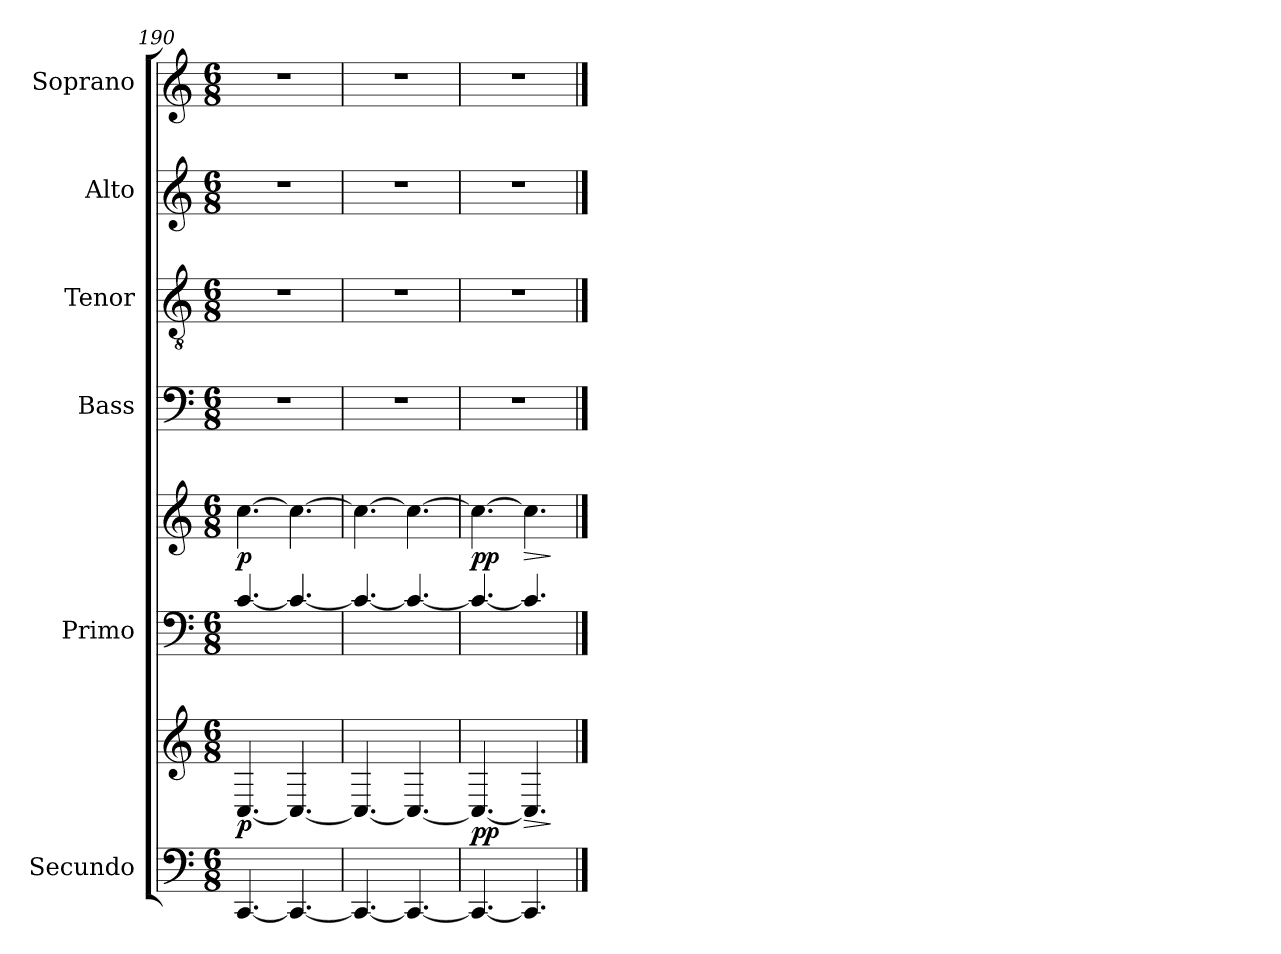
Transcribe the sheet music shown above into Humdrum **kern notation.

**kern	**kern	**dynam	**kern	**kern	**dynam	**kern	**kern	**kern	**kern
*part6	*part6	*part6	*part5	*part5	*part5	*part4	*part3	*part2	*part1
*staff8	*staff7	*staff7/8	*staff6	*staff5	*staff5/6	*staff4	*staff3	*staff2	*staff1
*I"Secundo	*	*	*I"Primo	*	*	*I"Bass	*I"Tenor	*I"Alto	*I"Soprano
*	*	*	*	*	*	*I'B.	*I'T.	*I'A.	*I'S.
*clefF4	*clefG2	*	*clefF4	*clefG2	*	*clefF4	*clefGv2	*clefG2	*clefG2
*k[]	*k[]	*	*k[]	*k[]	*	*k[]	*k[]	*k[]	*k[]
*M6/8	*M6/8	*	*M6/8	*M6/8	*	*M6/8	*M6/8	*M6/8	*M6/8
=190	=190	=190	=190	=190	=190	=190	=190	=190	=190
!	!	!LO:DY:b	!	!	!LO:DY:b	!	!	!	!
[4.CC/	[4.C/	p	[4.c/	[4.cc\	p	2.r	2.r	2.r	2.r
4.CC/_	4.C/_	.	4.c/_	4.cc\_	.	.	.	.	.
=191	=191	=191	=191	=191	=191	=191	=191	=191	=191
4.CC/_	4.C/_	.	4.c/_	4.cc\_	.	2.r	2.r	2.r	2.r
4.CC/_	4.C/_	.	4.c/_	4.cc\_	.	.	.	.	.
=192	=192	=192	=192	=192	=192	=192	=192	=192	=192
!	!	!LO:DY:b	!	!	!LO:DY:b	!	!	!	!
4.CC/_	4.C/_	pp	4.c/_	4.cc\_	pp	2.r	2.r	2.r	2.r
!	!	!LO:HP:b	!	!	!LO:HP:b	!	!	!	!
4.CC/]	4.C/]	>	4.c/]	4.cc\]	>	.	.	.	.
.	.	]	.	.	]	.	.	.	.
==	==	==	==	==	==	==	==	==	==
*-	*-	*-	*-	*-	*-	*-	*-	*-	*-
